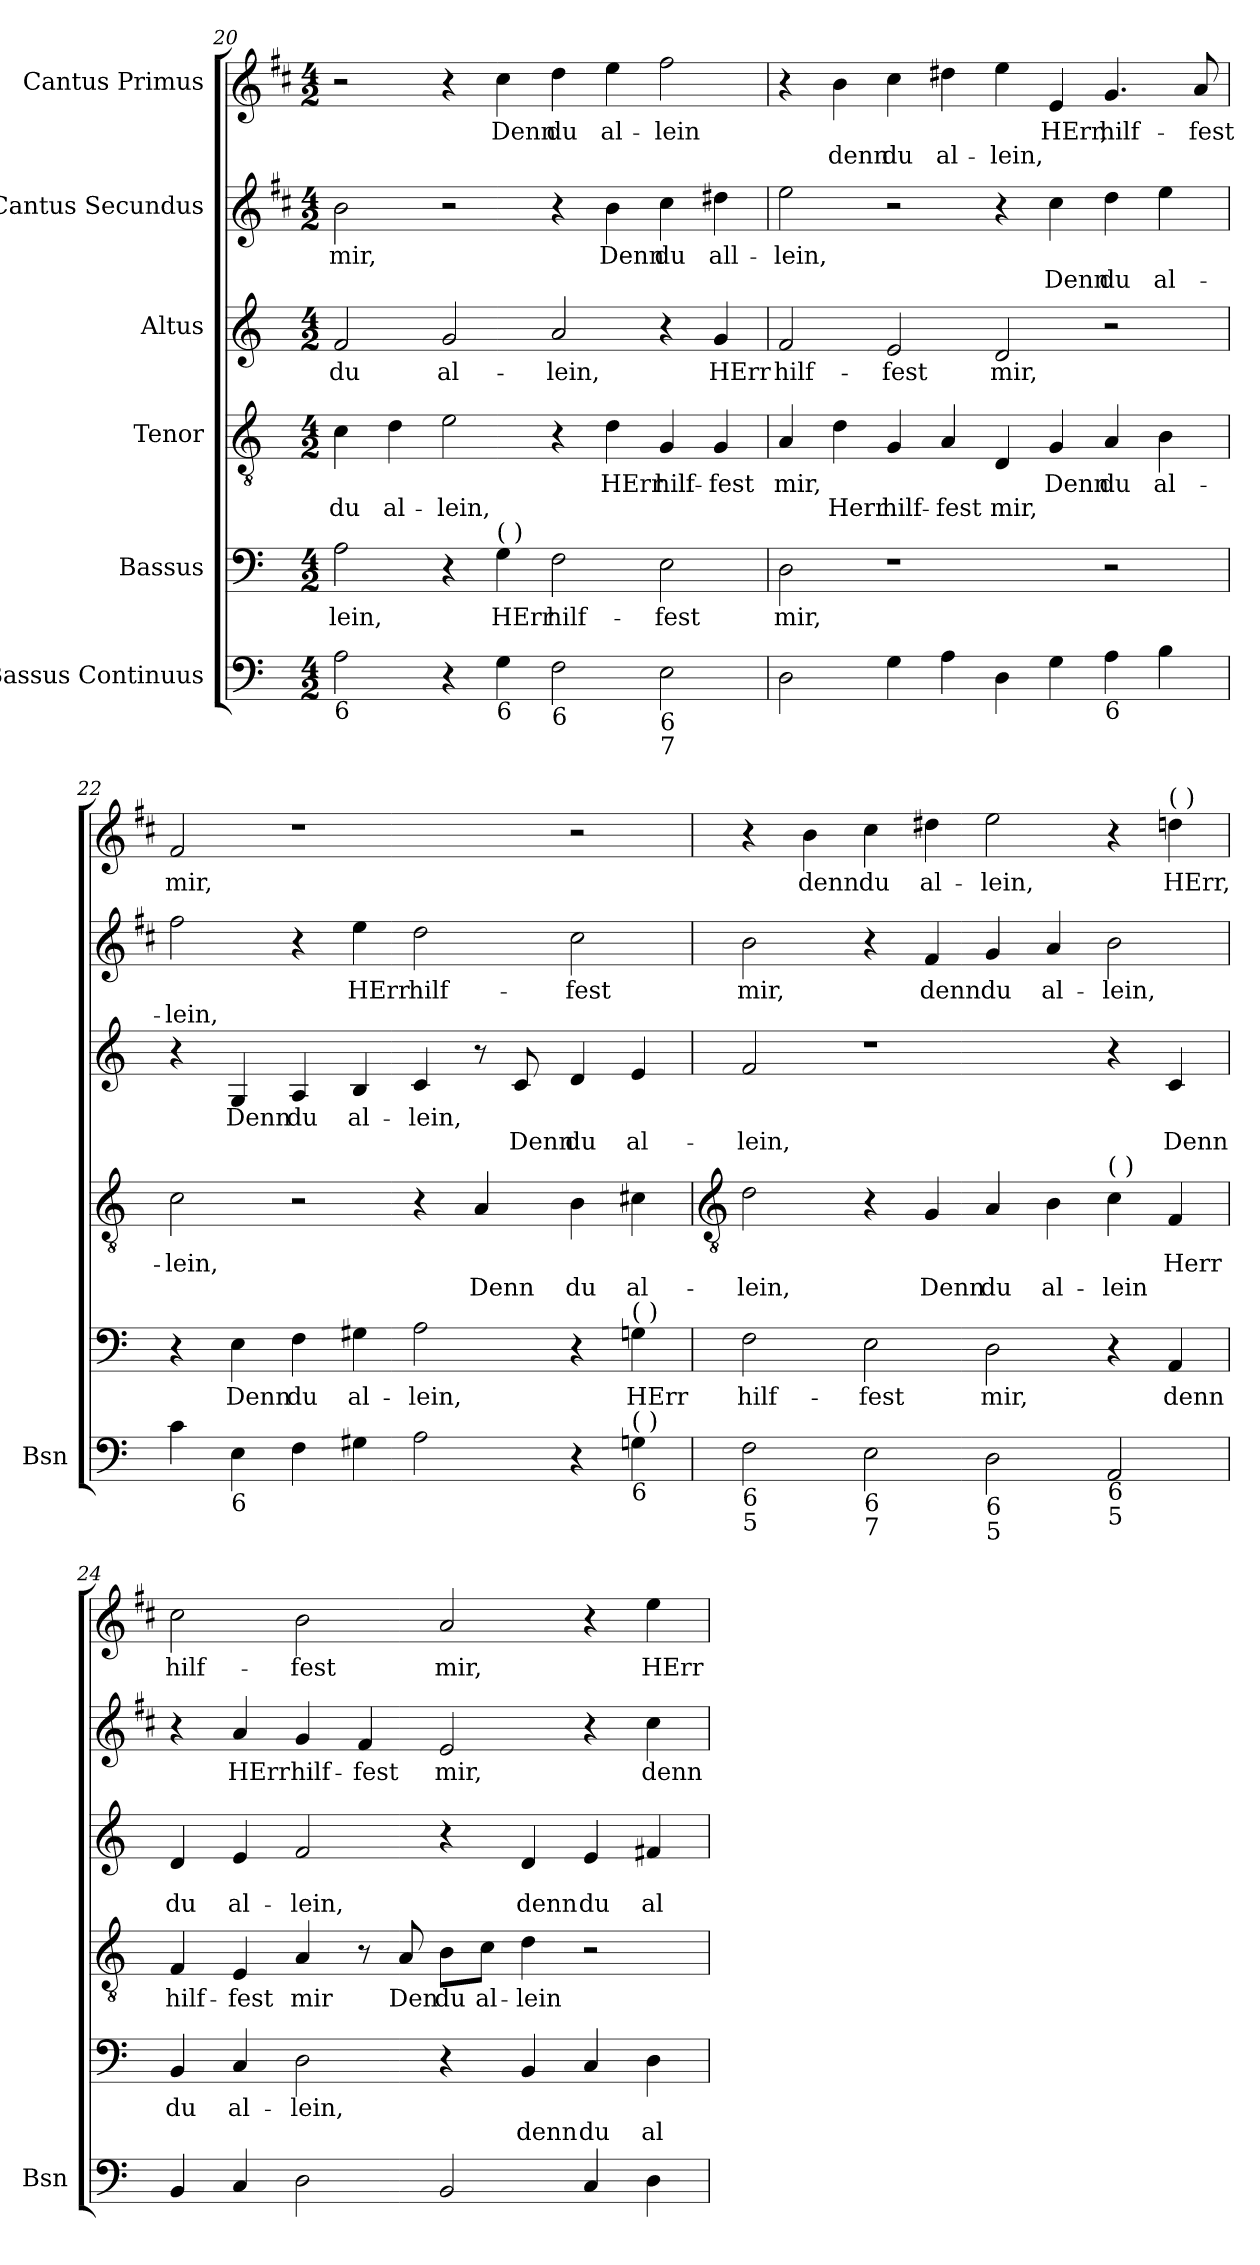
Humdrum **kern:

**kern	**kern	**text	**text	**kern	**text	**text	**kern	**text	**text	**kern	**text	**text	**kern	**text	**text
*part6	*part5	*part5	*part5	*part4	*part4	*part4	*part3	*part3	*part3	*part2	*part2	*part2	*part1	*part1	*part1
*staff6	*staff5	*staff5	*staff5	*staff4	*staff4	*staff4	*staff3	*staff3	*staff3	*staff2	*staff2	*staff2	*staff1	*staff1	*staff1
*I"Bassus Continuus	*I"Bassus	*	*	*I"Tenor	*	*	*I"Altus	*	*	*I"Cantus Secundus	*	*	*I"Cantus Primus	*	*
*I'Bsn	*	*	*	*	*	*	*	*	*	*	*	*	*	*	*
!!LO:LB:g=z
*clefF4	*clefF4	*	*	*clefGv2	*	*	*clefG2	*	*	*clefG2	*	*	*clefG2	*	*
*	*	*	*	*	*	*	*	*	*	*ITrd1c2	*	*	*ITrd1c2	*	*
*k[]	*k[]	*	*	*k[]	*	*	*k[]	*	*	*k[]	*	*	*k[]	*	*
*C:	*C:	*	*	*C:	*	*	*C:	*	*	*C:	*	*	*C:	*	*
*M4/2	*M4/2	*	*	*M4/2	*	*	*M4/2	*	*	*M4/2	*	*	*M4/2	*	*
=20	=20	=20	=20	=20	=20	=20	=20	=20	=20	=20	=20	=20	=20	=20	=20
!LO:TX:b:t=6	!	!	!	!	!	!	!	!	!	!	!	!	!	!	!
!	!	!LO:LY:b	!	!	!	!LO:LY:b	!	!LO:LY:b	!	!	!LO:LY:b	!	!	!	!
2A	2A	-lein,	.	4c	.	du	2f	du	.	2a	mir,	.	2r	.	.
!	!	!	!	!	!	!LO:LY:b	!	!	!	!	!	!	!	!	!
.	.	.	.	4d	.	al-	.	.	.	.	.	.	.	.	.
!	!	!	!	!	!	!LO:LY:b	!	!LO:LY:b	!	!	!	!	!	!	!
4r	4r	.	.	2e	.	-lein,	2g	al-	.	2r	.	.	4r	.	.
!	!LO:TX:a:t=(  )	!	!	!	!	!	!	!	!	!	!	!	!	!	!
!LO:TX:b:t=6	!	!	!	!	!	!	!	!	!	!	!	!	!	!	!
!	!	!LO:LY:b	!	!	!	!	!	!	!	!	!	!	!	!LO:LY:b	!
4G	4G	HErr	.	.	.	.	.	.	.	.	.	.	4b	Denn	.
!LO:TX:b:t=6	!	!	!	!	!	!	!	!	!	!	!	!	!	!	!
!	!	!LO:LY:b	!	!	!	!	!	!LO:LY:b	!	!	!	!	!	!LO:LY:b	!
2F	2F	hilf-	.	4r	.	.	2a	-lein,	.	4r	.	.	4cc	du	.
!	!	!	!	!	!LO:LY:b	!	!	!	!	!	!LO:LY:b	!	!	!LO:LY:b	!
.	.	.	.	4d	HErr	.	.	.	.	4a	Denn	.	4dd	al-	.
!LO:TX:b:t=6	!	!	!	!	!	!	!	!	!	!	!	!	!	!	!
!LO:TX:b:t=7	!	!	!	!	!	!	!	!	!	!	!	!	!	!	!
!	!	!LO:LY:b	!	!	!LO:LY:b	!	!	!	!	!	!LO:LY:b	!	!	!LO:LY:b	!
2E	2E	-fest	.	4G	hilf-	.	4r	.	.	4b	du	.	2ee	-lein	.
!	!	!	!	!	!LO:LY:b	!	!	!LO:LY:b	!	!	!LO:LY:b	!	!	!	!
.	.	.	.	4G	-fest	.	4g	HErr	.	4cc#X	all-	.	.	.	.
=21	=21	=21	=21	=21	=21	=21	=21	=21	=21	=21	=21	=21	=21	=21	=21
!	!	!LO:LY:b	!	!	!LO:LY:b	!	!	!LO:LY:b	!	!	!LO:LY:b	!	!	!	!
2D	2D	mir,	.	4A	mir,	.	2f	hilf-	.	2dd	-lein,	.	4r	.	.
!	!	!	!	!	!	!LO:LY:b	!	!	!	!	!	!	!	!	!LO:LY:b
.	.	.	.	4d	.	Herr	.	.	.	.	.	.	4a	.	denn
!	!	!	!	!	!	!LO:LY:b	!	!LO:LY:b	!	!	!	!	!	!	!LO:LY:b
4G	1r	.	.	4G	.	hilf-	2e	-fest	.	2r	.	.	4b	.	du
!	!	!	!	!	!	!LO:LY:b	!	!	!	!	!	!	!	!	!LO:LY:b
4A	.	.	.	4A	.	-fest	.	.	.	.	.	.	4cc#X	.	al-
!	!	!	!	!	!	!LO:LY:b	!	!LO:LY:b	!	!	!	!	!	!	!LO:LY:b
4D	.	.	.	4D	.	mir,	2d	mir,	.	4r	.	.	4dd	.	-lein,
!	!	!	!	!	!LO:LY:b	!	!	!	!	!	!	!LO:LY:b	!	!LO:LY:b	!
4G	.	.	.	4G	Denn	.	.	.	.	4b	.	Denn	4d	HErr,	.
!LO:TX:b:t=6	!	!	!	!	!	!	!	!	!	!	!	!	!	!	!
!	!	!	!	!	!LO:LY:b	!	!	!	!	!	!	!LO:LY:b	!	!LO:LY:b	!
4A	2r	.	.	4A	du	.	2r	.	.	4cc	.	du	4.f	hilf-	.
!	!	!	!	!	!LO:LY:b	!	!	!	!	!	!	!LO:LY:b	!	!	!
4B	.	.	.	4B	al-	.	.	.	.	4dd	.	al-	.	.	.
!	!	!	!	!	!	!	!	!	!	!	!	!	!	!LO:LY:b	!
.	.	.	.	.	.	.	.	.	.	.	.	.	8g	-fest	.
=22	=22	=22	=22	=22	=22	=22	=22	=22	=22	=22	=22	=22	=22	=22	=22
!	!	!	!	!	!LO:LY:b	!	!	!	!	!	!	!LO:LY:b	!	!LO:LY:b	!
4c	4r	.	.	2c	-lein,	.	4r	.	.	2ee	.	-lein,	2e	mir,	.
!LO:TX:b:t=6	!	!	!	!	!	!	!	!	!	!	!	!	!	!	!
!	!	!LO:LY:b	!	!	!	!	!	!LO:LY:b	!	!	!	!	!	!	!
4E	4E	Denn	.	.	.	.	4G	Denn	.	.	.	.	.	.	.
!	!	!LO:LY:b	!	!	!	!	!	!LO:LY:b	!	!	!	!	!	!	!
4F	4F	du	.	2r	.	.	4A	du	.	4r	.	.	1r	.	.
!	!	!LO:LY:b	!	!	!	!	!	!LO:LY:b	!	!	!LO:LY:b	!	!	!	!
4G#X	4G#X	al-	.	.	.	.	4B	al-	.	4dd	HErr	.	.	.	.
!	!	!LO:LY:b	!	!	!	!	!	!LO:LY:b	!	!	!LO:LY:b	!	!	!	!
2A	2A	-lein,	.	4r	.	.	4c	-lein,	.	2cc	hilf-	.	.	.	.
!	!	!	!	!	!	!LO:LY:b	!	!	!	!	!	!	!	!	!
.	.	.	.	4A	.	Denn	8r	.	.	.	.	.	.	.	.
!	!	!	!	!	!	!	!	!	!LO:LY:b	!	!	!	!	!	!
.	.	.	.	.	.	.	8c	.	Denn	.	.	.	.	.	.
!	!	!	!	!	!	!LO:LY:b	!	!	!LO:LY:b	!	!LO:LY:b	!	!	!	!
4r	4r	.	.	4B	.	du	4d	.	du	2b	-fest	.	2r	.	.
!	!LO:TX:a:t=(  )	!	!	!	!	!	!	!	!	!	!	!	!	!	!
!LO:TX:a:t=(  )	!	!	!	!	!	!	!	!	!	!	!	!	!	!	!
!LO:TX:b:t=6	!	!	!	!	!	!	!	!	!	!	!	!	!	!	!
!	!	!LO:LY:b	!	!	!	!LO:LY:b	!	!	!LO:LY:b	!	!	!	!	!	!
4G	4G	HErr	.	4c#X	.	al-	4e	.	al-	.	.	.	.	.	.
!!LO:LB:g=z
=23	=23	=23	=23	=23	=23	=23	=23	=23	=23	=23	=23	=23	=23	=23	=23
*	*	*	*	*clefGv2	*	*	*	*	*	*	*	*	*	*	*
!LO:TX:b:t=6	!	!	!	!	!	!	!	!	!	!	!	!	!	!	!
!LO:TX:b:t=5	!	!	!	!	!	!	!	!	!	!	!	!	!	!	!
!	!	!LO:LY:b	!	!	!	!LO:LY:b	!	!	!LO:LY:b	!	!LO:LY:b	!	!	!	!
2F	2F	hilf-	.	2d	.	-lein,	2f	.	-lein,	2a	mir,	.	4r	.	.
!	!	!	!	!	!	!	!	!	!	!	!	!	!	!LO:LY:b	!
.	.	.	.	.	.	.	.	.	.	.	.	.	4a	denn	.
!LO:TX:b:t=6	!	!	!	!	!	!	!	!	!	!	!	!	!	!	!
!LO:TX:b:t=7	!	!	!	!	!	!	!	!	!	!	!	!	!	!	!
!	!	!LO:LY:b	!	!	!	!	!	!	!	!	!	!	!	!LO:LY:b	!
2E	2E	-fest	.	4r	.	.	1r	.	.	4r	.	.	4b	du	.
!	!	!	!	!	!	!LO:LY:b	!	!	!	!	!LO:LY:b	!	!	!LO:LY:b	!
.	.	.	.	4G	.	Denn	.	.	.	4e	denn	.	4cc#X	al-	.
!LO:TX:b:t=6	!	!	!	!	!	!	!	!	!	!	!	!	!	!	!
!LO:TX:b:t=5	!	!	!	!	!	!	!	!	!	!	!	!	!	!	!
!	!	!LO:LY:b	!	!	!	!LO:LY:b	!	!	!	!	!LO:LY:b	!	!	!LO:LY:b	!
2D	2D	mir,	.	4A	.	du	.	.	.	4f	du	.	2dd	-lein,	.
!	!	!	!	!	!	!LO:LY:b	!	!	!	!	!LO:LY:b	!	!	!	!
.	.	.	.	4B	.	al-	.	.	.	4g	al-	.	.	.	.
!	!	!	!	!LO:TX:a:t=(  )	!	!	!	!	!	!	!	!	!	!	!
!LO:TX:b:t=6	!	!	!	!	!	!	!	!	!	!	!	!	!	!	!
!LO:TX:b:t=5	!	!	!	!	!	!	!	!	!	!	!	!	!	!	!
!	!	!	!	!	!	!LO:LY:b	!	!	!	!	!LO:LY:b	!	!	!	!
2AA	4r	.	.	4c	.	-lein	4r	.	.	2a	-lein,	.	4r	.	.
!	!	!	!	!	!	!	!	!	!	!	!	!	!LO:TX:a:t=(  )	!	!
!	!	!LO:LY:b	!	!	!LO:LY:b	!	!	!	!LO:LY:b	!	!	!	!	!LO:LY:b	!
.	4AA	denn	.	4F	Herr	.	4c	.	Denn	.	.	.	4cc	HErr,	.
=24	=24	=24	=24	=24	=24	=24	=24	=24	=24	=24	=24	=24	=24	=24	=24
!	!	!LO:LY:b	!	!	!LO:LY:b	!	!	!	!LO:LY:b	!	!	!	!	!LO:LY:b	!
4BB	4BB	du	.	4F	hilf-	.	4d	.	du	4r	.	.	2b	hilf-	.
!	!	!LO:LY:b	!	!	!LO:LY:b	!	!	!	!LO:LY:b	!	!LO:LY:b	!	!	!	!
4C	4C	al-	.	4E	-fest	.	4e	.	al-	4g	HErr	.	.	.	.
!	!	!LO:LY:b	!	!	!LO:LY:b	!	!	!	!LO:LY:b	!	!LO:LY:b	!	!	!LO:LY:b	!
2D	2D	-lein,	.	4A	mir	.	2f	.	-lein,	4f	hilf-	.	2a	-fest	.
!	!	!	!	!	!	!	!	!	!	!	!LO:LY:b	!	!	!	!
.	.	.	.	8r	.	.	.	.	.	4e	-fest	.	.	.	.
!	!	!	!	!	!LO:LY:b	!	!	!	!	!	!	!	!	!	!
.	.	.	.	8A	Den	.	.	.	.	.	.	.	.	.	.
!	!	!	!	!	!LO:LY:b	!	!	!	!	!	!LO:LY:b	!	!	!LO:LY:b	!
2BB	4r	.	.	8B\L	du	.	4r	.	.	2d	mir,	.	2g	mir,	.
!	!	!	!	!	!LO:LY:b	!	!	!	!	!	!	!	!	!	!
.	.	.	.	8c\J	al-	.	.	.	.	.	.	.	.	.	.
!	!	!	!LO:LY:b	!	!LO:LY:b	!	!	!	!LO:LY:b	!	!	!	!	!	!
.	4BB	.	denn	4d	-lein	.	4d	.	denn	.	.	.	.	.	.
!	!	!	!LO:LY:b	!	!	!	!	!	!LO:LY:b	!	!	!	!	!	!
4C	4C	.	du	2r	.	.	4e	.	du	4r	.	.	4r	.	.
!	!	!	!LO:LY:b	!	!	!	!	!	!LO:LY:b	!	!LO:LY:b	!	!	!LO:LY:b	!
4D	4D	.	al-	.	.	.	4f#X	.	al-	4b	denn	.	4dd	HErr	.
=	=	=	=	=	=	=	=	=	=	=	=	=	=	=	=
*-	*-	*-	*-	*-	*-	*-	*-	*-	*-	*-	*-	*-	*-	*-	*-
